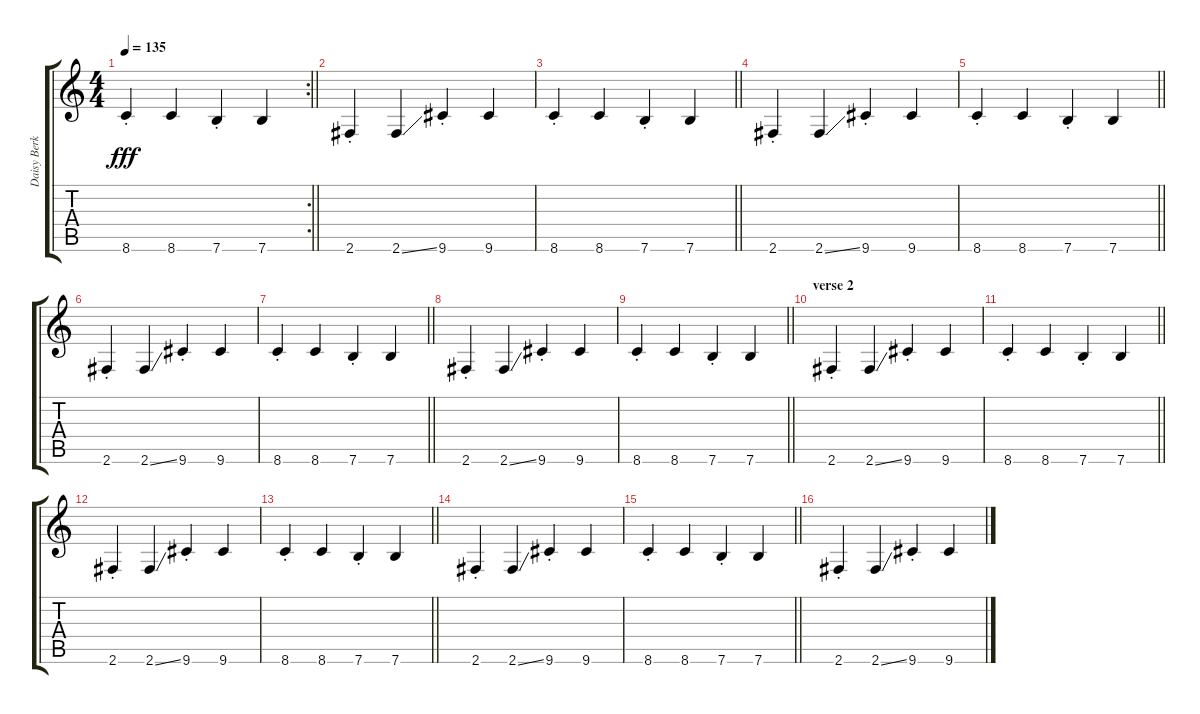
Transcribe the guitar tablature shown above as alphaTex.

\track ("Daisy Berkowitz" "Daisy Berk") {instrument overdrivenguitar}
\staff {score tabs}
\tuning (E4 B3 G3 D3 A2 E2) {hide}
\rc 2
\ts (4 4)
\tempo 135
\clef g2
\barLineRight lightlight
\ks c
8.6{st}.4{dy fff} 8.6.4 7.6{st}.4 7.6.4 |
2.6{st}.4 2.6{ss}.4 9.6{st}.4 9.6.4 |
\barLineRight lightlight
8.6{st}.4 8.6.4 7.6{st}.4 7.6.4 |
2.6{st}.4 2.6{ss}.4 9.6{st}.4 9.6.4 |
\barLineRight lightlight
8.6{st}.4 8.6.4 7.6{st}.4 7.6.4 |
2.6{st}.4 2.6{ss}.4 9.6{st}.4 9.6.4 |
\barLineRight lightlight
8.6{st}.4 8.6.4 7.6{st}.4 7.6.4 |
2.6{st}.4 2.6{ss}.4 9.6{st}.4 9.6.4 |
\barLineRight lightlight
8.6{st}.4 8.6.4 7.6{st}.4 7.6.4 |
\section ("" "verse 2")
2.6{st}.4 2.6{ss}.4 9.6{st}.4 9.6.4 |
\barLineRight lightlight
8.6{st}.4 8.6.4 7.6{st}.4 7.6.4 |
2.6{st}.4 2.6{ss}.4 9.6{st}.4 9.6.4 |
\barLineRight lightlight
8.6{st}.4 8.6.4 7.6{st}.4 7.6.4 |
2.6{st}.4 2.6{ss}.4 9.6{st}.4 9.6.4 |
\barLineRight lightlight
8.6{st}.4 8.6.4 7.6{st}.4 7.6.4 |
2.6{st}.4 2.6{ss}.4 9.6{st}.4 9.6.4
